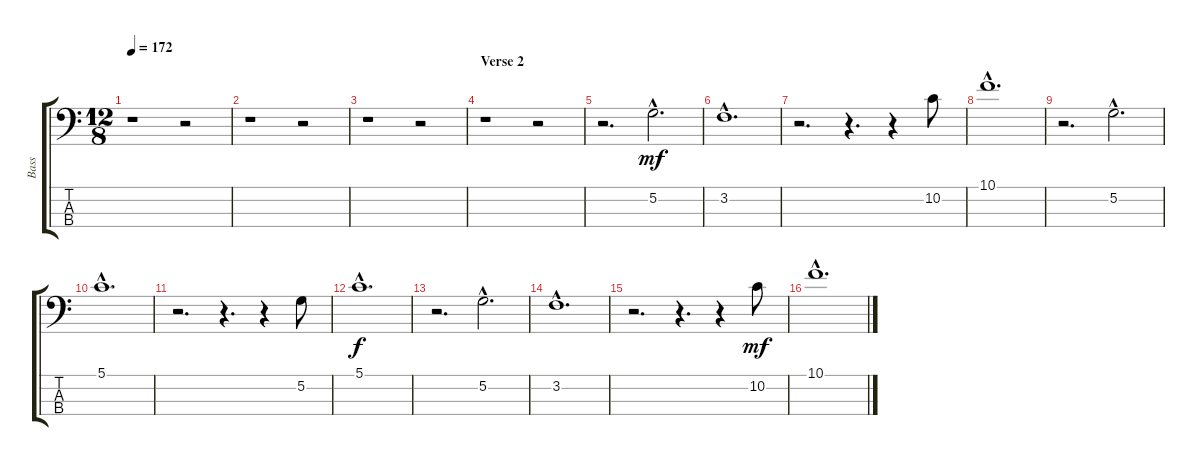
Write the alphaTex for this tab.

\track ("Bass" "Bass") {instrument electricbassfinger}
\staff {score tabs}
\tuning (G2 D2 A1 E1) {hide}
\ts (12 8)
\tempo 172
\clef f4
\ks c
r.1{dy f} r.2 |
r.1 r.2 |
r.1 r.2 |
\section ("" "Verse 2")
r.1 r.2 |
r.2{d} 5.2{hac}.2{d dy mf} |
3.2{hac}.1{d} |
r.2{d} r.4{d} r.4 10.2.8 |
10.1{hac}.1{d} |
r.2{d} 5.2{hac}.2{d} |
5.1{hac}.1{d} |
r.2{d} r.4{d} r.4 5.2.8 |
5.1{hac}.1{d dy f} |
r.2{d} 5.2{hac}.2{d} |
3.2{hac}.1{d} |
r.2{d} r.4{d} r.4 10.2.8{dy mf} |
10.1{hac}.1{d}
